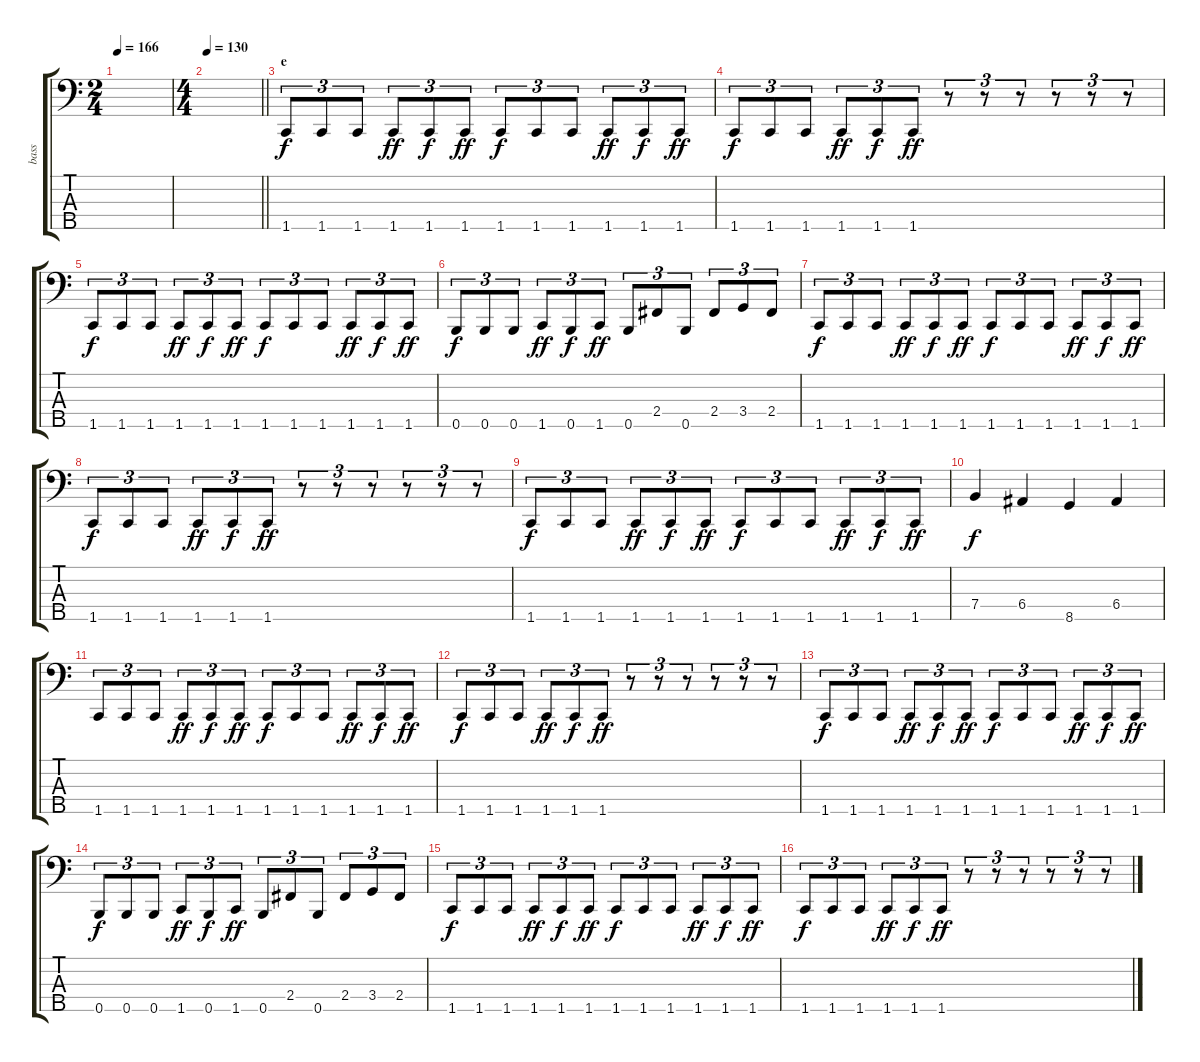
\track ("bass" "bass") {instrument electricbassfinger}
\staff {score tabs}
\tuning (G2 D2 A1 E1 B0) {hide}
\ts (2 4)
\tempo 166
\clef f4
\ks c
|
\ts (4 4)
\tempo 130
\barLineRight lightlight
|
\section ("" "e")
1.5.8{tu (3 2)} 1.5.8{tu (3 2)} 1.5.8{tu (3 2)} 1.5.8{tu (3 2) dy ff} 1.5.8{tu (3 2) dy f} 1.5.8{tu (3 2) dy ff} 1.5.8{tu (3 2) dy f} 1.5.8{tu (3 2)} 1.5.8{tu (3 2)} 1.5.8{tu (3 2) dy ff} 1.5.8{tu (3 2) dy f} 1.5.8{tu (3 2) dy ff} |
1.5.8{tu (3 2) dy f} 1.5.8{tu (3 2)} 1.5.8{tu (3 2)} 1.5.8{tu (3 2) dy ff} 1.5.8{tu (3 2) dy f} 1.5.8{tu (3 2) dy ff} r.8{tu (3 2)} r.8{tu (3 2)} r.8{tu (3 2)} r.8{tu (3 2)} r.8{tu (3 2)} r.8{tu (3 2)} |
1.5.8{tu (3 2) dy f} 1.5.8{tu (3 2)} 1.5.8{tu (3 2)} 1.5.8{tu (3 2) dy ff} 1.5.8{tu (3 2) dy f} 1.5.8{tu (3 2) dy ff} 1.5.8{tu (3 2) dy f} 1.5.8{tu (3 2)} 1.5.8{tu (3 2)} 1.5.8{tu (3 2) dy ff} 1.5.8{tu (3 2) dy f} 1.5.8{tu (3 2) dy ff} |
0.5.8{tu (3 2) dy f} 0.5.8{tu (3 2)} 0.5.8{tu (3 2)} 1.5.8{tu (3 2) dy ff} 0.5.8{tu (3 2) dy f} 1.5.8{tu (3 2) dy ff} 0.5.8{tu (3 2)} 2.4.8{tu (3 2)} 0.5.8{tu (3 2)} 2.4.8{tu (3 2)} 3.4.8{tu (3 2)} 2.4.8{tu (3 2)} |
1.5.8{tu (3 2) dy f} 1.5.8{tu (3 2)} 1.5.8{tu (3 2)} 1.5.8{tu (3 2) dy ff} 1.5.8{tu (3 2) dy f} 1.5.8{tu (3 2) dy ff} 1.5.8{tu (3 2) dy f} 1.5.8{tu (3 2)} 1.5.8{tu (3 2)} 1.5.8{tu (3 2) dy ff} 1.5.8{tu (3 2) dy f} 1.5.8{tu (3 2) dy ff} |
1.5.8{tu (3 2) dy f} 1.5.8{tu (3 2)} 1.5.8{tu (3 2)} 1.5.8{tu (3 2) dy ff} 1.5.8{tu (3 2) dy f} 1.5.8{tu (3 2) dy ff} r.8{tu (3 2)} r.8{tu (3 2)} r.8{tu (3 2)} r.8{tu (3 2)} r.8{tu (3 2)} r.8{tu (3 2)} |
1.5.8{tu (3 2) dy f} 1.5.8{tu (3 2)} 1.5.8{tu (3 2)} 1.5.8{tu (3 2) dy ff} 1.5.8{tu (3 2) dy f} 1.5.8{tu (3 2) dy ff} 1.5.8{tu (3 2) dy f} 1.5.8{tu (3 2)} 1.5.8{tu (3 2)} 1.5.8{tu (3 2) dy ff} 1.5.8{tu (3 2) dy f} 1.5.8{tu (3 2) dy ff} |
7.4.4{dy f} 6.4.4 8.5.4 6.4.4 |
1.5.8{tu (3 2)} 1.5.8{tu (3 2)} 1.5.8{tu (3 2)} 1.5.8{tu (3 2) dy ff} 1.5.8{tu (3 2) dy f} 1.5.8{tu (3 2) dy ff} 1.5.8{tu (3 2) dy f} 1.5.8{tu (3 2)} 1.5.8{tu (3 2)} 1.5.8{tu (3 2) dy ff} 1.5.8{tu (3 2) dy f} 1.5.8{tu (3 2) dy ff} |
1.5.8{tu (3 2) dy f} 1.5.8{tu (3 2)} 1.5.8{tu (3 2)} 1.5.8{tu (3 2) dy ff} 1.5.8{tu (3 2) dy f} 1.5.8{tu (3 2) dy ff} r.8{tu (3 2)} r.8{tu (3 2)} r.8{tu (3 2)} r.8{tu (3 2)} r.8{tu (3 2)} r.8{tu (3 2)} |
1.5.8{tu (3 2) dy f} 1.5.8{tu (3 2)} 1.5.8{tu (3 2)} 1.5.8{tu (3 2) dy ff} 1.5.8{tu (3 2) dy f} 1.5.8{tu (3 2) dy ff} 1.5.8{tu (3 2) dy f} 1.5.8{tu (3 2)} 1.5.8{tu (3 2)} 1.5.8{tu (3 2) dy ff} 1.5.8{tu (3 2) dy f} 1.5.8{tu (3 2) dy ff} |
0.5.8{tu (3 2) dy f} 0.5.8{tu (3 2)} 0.5.8{tu (3 2)} 1.5.8{tu (3 2) dy ff} 0.5.8{tu (3 2) dy f} 1.5.8{tu (3 2) dy ff} 0.5.8{tu (3 2)} 2.4.8{tu (3 2)} 0.5.8{tu (3 2)} 2.4.8{tu (3 2)} 3.4.8{tu (3 2)} 2.4.8{tu (3 2)} |
1.5.8{tu (3 2) dy f} 1.5.8{tu (3 2)} 1.5.8{tu (3 2)} 1.5.8{tu (3 2) dy ff} 1.5.8{tu (3 2) dy f} 1.5.8{tu (3 2) dy ff} 1.5.8{tu (3 2) dy f} 1.5.8{tu (3 2)} 1.5.8{tu (3 2)} 1.5.8{tu (3 2) dy ff} 1.5.8{tu (3 2) dy f} 1.5.8{tu (3 2) dy ff} |
1.5.8{tu (3 2) dy f} 1.5.8{tu (3 2)} 1.5.8{tu (3 2)} 1.5.8{tu (3 2) dy ff} 1.5.8{tu (3 2) dy f} 1.5.8{tu (3 2) dy ff} r.8{tu (3 2)} r.8{tu (3 2)} r.8{tu (3 2)} r.8{tu (3 2)} r.8{tu (3 2)} r.8{tu (3 2)}
